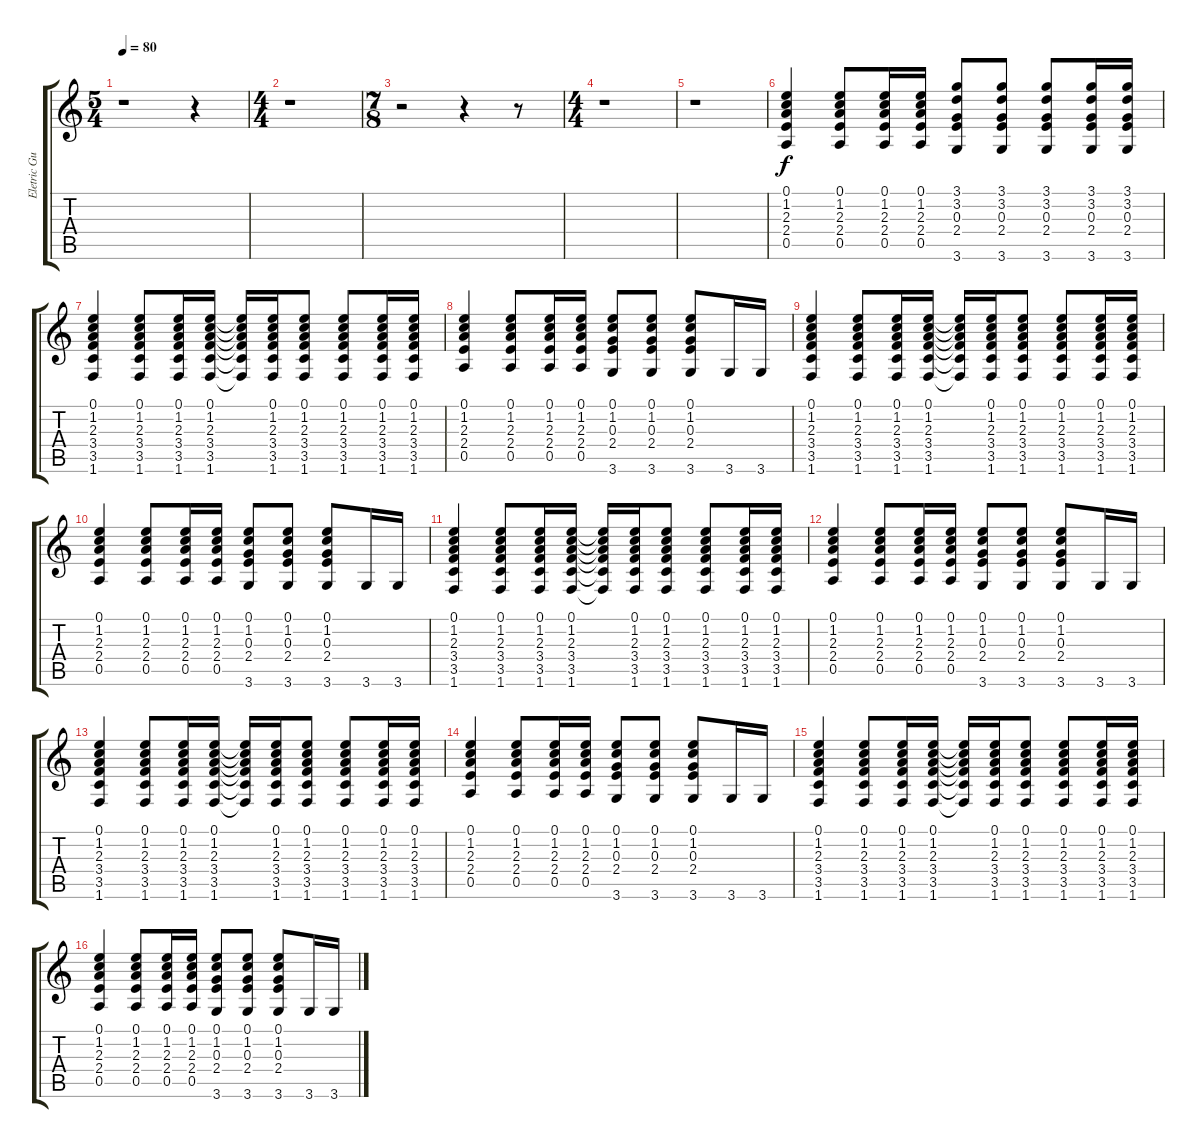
\track ("Eletric Guitar - Jimmy Page" "Eletric Gu") {instrument electricguitarclean}
\staff {score tabs}
\tuning (E4 B3 G3 D3 A2 E2) {hide}
\ts (5 4)
\tempo 80
\clef g2
\ks c
r.1{dy f} r.4 |
\ts (4 4)
r.1 |
\ts (7 8)
r.2 r.4 r.8 |
\ts (4 4)
r.1 |
r.1 |
(0.1 1.2 2.3 2.4 0.5).4 (0.1 1.2 2.3 2.4 0.5).8 (0.1 1.2 2.3 2.4 0.5).16 (0.1 1.2 2.3 2.4 0.5).16 (3.1 3.2 0.3 2.4 3.6).8 (3.1 3.2 0.3 2.4 3.6).8 (3.1 3.2 0.3 2.4 3.6).8 (3.1 3.2 0.3 2.4 3.6).16 (3.1 3.2 0.3 2.4 3.6).16 |
(0.1 1.2 2.3 3.4 3.5 1.6).4 (0.1 1.2 2.3 3.4 3.5 1.6).8 (0.1 1.2 2.3 3.4 3.5 1.6).16 (0.1 1.2 2.3 3.4 3.5 1.6).16 (0.1{t} 1.2{t} 2.3{t} 3.4{t} 3.5{t} 1.6{t}).16 (0.1 1.2 2.3 3.4 3.5 1.6).16 (0.1 1.2 2.3 3.4 3.5 1.6).8 (0.1 1.2 2.3 3.4 3.5 1.6).8 (0.1 1.2 2.3 3.4 3.5 1.6).16 (0.1 1.2 2.3 3.4 3.5 1.6).16 |
(0.1 1.2 2.3 2.4 0.5).4 (0.1 1.2 2.3 2.4 0.5).8 (0.1 1.2 2.3 2.4 0.5).16 (0.1 1.2 2.3 2.4 0.5).16 (0.1 1.2 0.3 2.4 3.6).8 (0.1 1.2 0.3 2.4 3.6).8 (0.1 1.2 0.3 2.4 3.6).8 3.6.16 3.6.16 |
(0.1 1.2 2.3 3.4 3.5 1.6).4 (0.1 1.2 2.3 3.4 3.5 1.6).8 (0.1 1.2 2.3 3.4 3.5 1.6).16 (0.1 1.2 2.3 3.4 3.5 1.6).16 (0.1{t} 1.2{t} 2.3{t} 3.4{t} 3.5{t} 1.6{t}).16 (0.1 1.2 2.3 3.4 3.5 1.6).16 (0.1 1.2 2.3 3.4 3.5 1.6).8 (0.1 1.2 2.3 3.4 3.5 1.6).8 (0.1 1.2 2.3 3.4 3.5 1.6).16 (0.1 1.2 2.3 3.4 3.5 1.6).16 |
(0.1 1.2 2.3 2.4 0.5).4 (0.1 1.2 2.3 2.4 0.5).8 (0.1 1.2 2.3 2.4 0.5).16 (0.1 1.2 2.3 2.4 0.5).16 (0.1 1.2 0.3 2.4 3.6).8 (0.1 1.2 0.3 2.4 3.6).8 (0.1 1.2 0.3 2.4 3.6).8 3.6.16 3.6.16 |
(0.1 1.2 2.3 3.4 3.5 1.6).4 (0.1 1.2 2.3 3.4 3.5 1.6).8 (0.1 1.2 2.3 3.4 3.5 1.6).16 (0.1 1.2 2.3 3.4 3.5 1.6).16 (0.1{t} 1.2{t} 2.3{t} 3.4{t} 3.5{t} 1.6{t}).16 (0.1 1.2 2.3 3.4 3.5 1.6).16 (0.1 1.2 2.3 3.4 3.5 1.6).8 (0.1 1.2 2.3 3.4 3.5 1.6).8 (0.1 1.2 2.3 3.4 3.5 1.6).16 (0.1 1.2 2.3 3.4 3.5 1.6).16 |
(0.1 1.2 2.3 2.4 0.5).4 (0.1 1.2 2.3 2.4 0.5).8 (0.1 1.2 2.3 2.4 0.5).16 (0.1 1.2 2.3 2.4 0.5).16 (0.1 1.2 0.3 2.4 3.6).8 (0.1 1.2 0.3 2.4 3.6).8 (0.1 1.2 0.3 2.4 3.6).8 3.6.16 3.6.16 |
(0.1 1.2 2.3 3.4 3.5 1.6).4 (0.1 1.2 2.3 3.4 3.5 1.6).8 (0.1 1.2 2.3 3.4 3.5 1.6).16 (0.1 1.2 2.3 3.4 3.5 1.6).16 (0.1{t} 1.2{t} 2.3{t} 3.4{t} 3.5{t} 1.6{t}).16 (0.1 1.2 2.3 3.4 3.5 1.6).16 (0.1 1.2 2.3 3.4 3.5 1.6).8 (0.1 1.2 2.3 3.4 3.5 1.6).8 (0.1 1.2 2.3 3.4 3.5 1.6).16 (0.1 1.2 2.3 3.4 3.5 1.6).16 |
(0.1 1.2 2.3 2.4 0.5).4 (0.1 1.2 2.3 2.4 0.5).8 (0.1 1.2 2.3 2.4 0.5).16 (0.1 1.2 2.3 2.4 0.5).16 (0.1 1.2 0.3 2.4 3.6).8 (0.1 1.2 0.3 2.4 3.6).8 (0.1 1.2 0.3 2.4 3.6).8 3.6.16 3.6.16 |
(0.1 1.2 2.3 3.4 3.5 1.6).4 (0.1 1.2 2.3 3.4 3.5 1.6).8 (0.1 1.2 2.3 3.4 3.5 1.6).16 (0.1 1.2 2.3 3.4 3.5 1.6).16 (0.1{t} 1.2{t} 2.3{t} 3.4{t} 3.5{t} 1.6{t}).16 (0.1 1.2 2.3 3.4 3.5 1.6).16 (0.1 1.2 2.3 3.4 3.5 1.6).8 (0.1 1.2 2.3 3.4 3.5 1.6).8 (0.1 1.2 2.3 3.4 3.5 1.6).16 (0.1 1.2 2.3 3.4 3.5 1.6).16 |
(0.1 1.2 2.3 2.4 0.5).4 (0.1 1.2 2.3 2.4 0.5).8 (0.1 1.2 2.3 2.4 0.5).16 (0.1 1.2 2.3 2.4 0.5).16 (0.1 1.2 0.3 2.4 3.6).8 (0.1 1.2 0.3 2.4 3.6).8 (0.1 1.2 0.3 2.4 3.6).8 3.6.16 3.6.16
